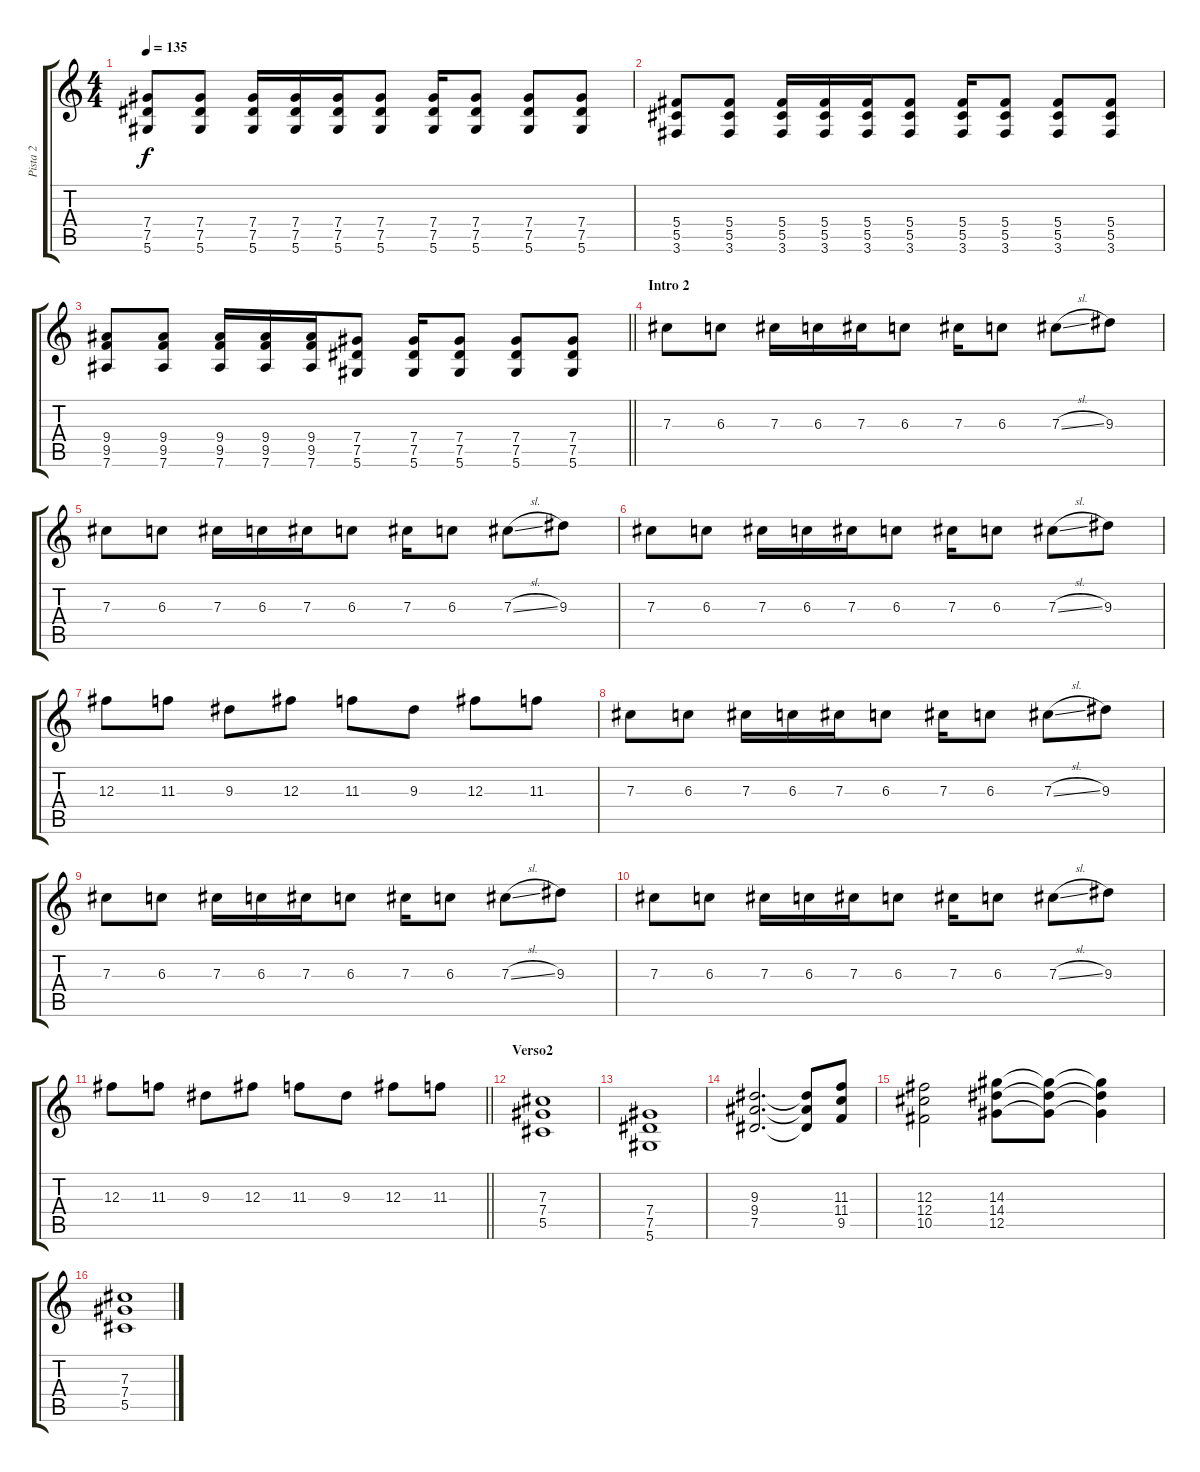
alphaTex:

\track ("Pista 2" "Pista 2") {instrument distortionguitar}
\staff {score tabs}
\tuning (Eb4 Bb3 Gb3 Db3 Ab2 Eb2) {hide}
\ts (4 4)
\tempo 135
\clef g2
\ks c
(7.4 7.5 5.6).8{dy f} (7.4 7.5 5.6).8 (7.4 7.5 5.6).16 (7.4 7.5 5.6).16 (7.4 7.5 5.6).16 (7.4 7.5 5.6).8 (7.4 7.5 5.6).16 (7.4 7.5 5.6).8 (7.4 7.5 5.6).8 (7.4 7.5 5.6).8 |
(5.4 5.5 3.6).8 (5.4 5.5 3.6).8 (5.4 5.5 3.6).16 (5.4 5.5 3.6).16 (5.4 5.5 3.6).16 (5.4 5.5 3.6).8 (5.4 5.5 3.6).16 (5.4 5.5 3.6).8 (5.4 5.5 3.6).8 (5.4 5.5 3.6).8 |
\barLineRight lightlight
(9.4 9.5 7.6).8 (9.4 9.5 7.6).8 (9.4 9.5 7.6).16 (9.4 9.5 7.6).16 (9.4 9.5 7.6).16 (7.4 7.5 5.6).8 (7.4 7.5 5.6).16 (7.4 7.5 5.6).8 (7.4 7.5 5.6).8 (7.4 7.5 5.6).8 |
\section ("" "Intro 2")
7.3.8 6.3.8 7.3.16 6.3.16 7.3.16 6.3.8 7.3.16 6.3.8 7.3{sl}.8 9.3.8 |
7.3.8 6.3.8 7.3.16 6.3.16 7.3.16 6.3.8 7.3.16 6.3.8 7.3{sl}.8 9.3.8 |
7.3.8 6.3.8 7.3.16 6.3.16 7.3.16 6.3.8 7.3.16 6.3.8 7.3{sl}.8 9.3.8 |
12.3.8 11.3.8 9.3.8 12.3.8 11.3.8 9.3.8 12.3.8 11.3.8 |
7.3.8 6.3.8 7.3.16 6.3.16 7.3.16 6.3.8 7.3.16 6.3.8 7.3{sl}.8 9.3.8 |
7.3.8 6.3.8 7.3.16 6.3.16 7.3.16 6.3.8 7.3.16 6.3.8 7.3{sl}.8 9.3.8 |
7.3.8 6.3.8 7.3.16 6.3.16 7.3.16 6.3.8 7.3.16 6.3.8 7.3{sl}.8 9.3.8 |
\barLineRight lightlight
12.3.8 11.3.8 9.3.8 12.3.8 11.3.8 9.3.8 12.3.8 11.3.8 |
\section ("" "Verso2")
(7.3 7.4 5.5).1 |
(7.4 7.5 5.6).1 |
(9.3 9.4 7.5).2{d} (9.3{t} 9.4{t} 7.5{t}).8 (11.3 11.4 9.5).8 |
(12.3 12.4 10.5).2 (14.3 14.4 12.5).8 (14.3{t} 14.4{t} 12.5{t}).8 (14.3{t} 14.4{t} 12.5{t}).4 |
(7.3 7.4 5.5).1
